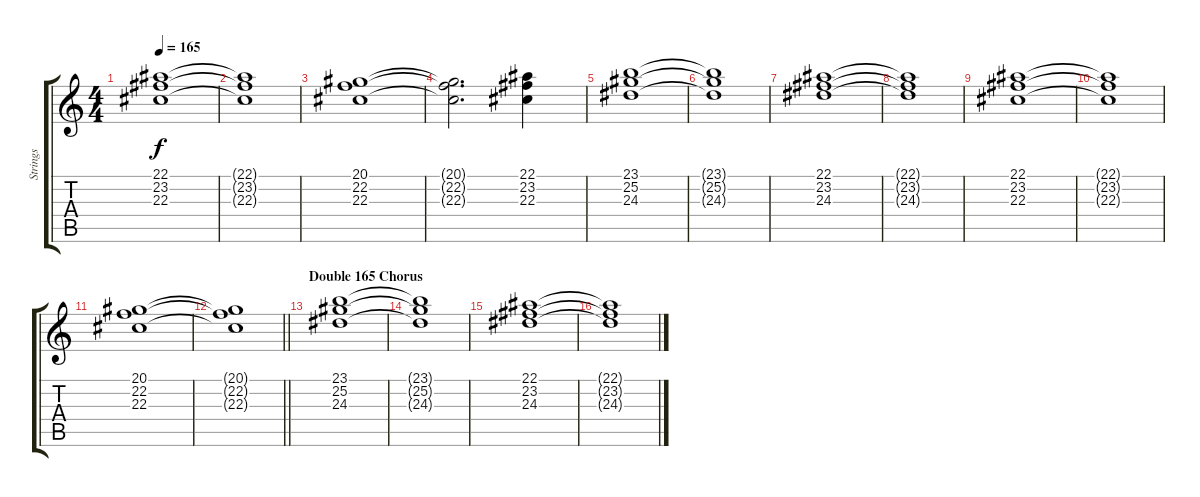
\track ("Strings" "Strings") {instrument stringensemble1}
\staff {score tabs}
\tuning (C4 G3 Eb3 Bb2 F2 C2) {hide}
\ts (4 4)
\tempo 165
\clef g2
\ks c
(22.1 23.2 22.3).1{dy f} |
(22.1{t} 23.2{t} 22.3{t}).1 |
(20.1 22.2 22.3).1 |
(20.1{t} 22.2{t} 22.3{t}).2{d} (22.1 23.2 22.3).4 |
(23.1 25.2 24.3).1 |
(23.1{t} 25.2{t} 24.3{t}).1 |
(22.1 23.2 24.3).1 |
(22.1{t} 23.2{t} 24.3{t}).1 |
(22.1 23.2 22.3).1 |
(22.1{t} 23.2{t} 22.3{t}).1 |
(20.1 22.2 22.3).1 |
\barLineRight lightlight
(20.1{t} 22.2{t} 22.3{t}).1 |
\section ("" "Double 165 Chorus")
(23.1 25.2 24.3).1 |
(23.1{t} 25.2{t} 24.3{t}).1 |
(22.1 23.2 24.3).1 |
(22.1{t} 23.2{t} 24.3{t}).1
